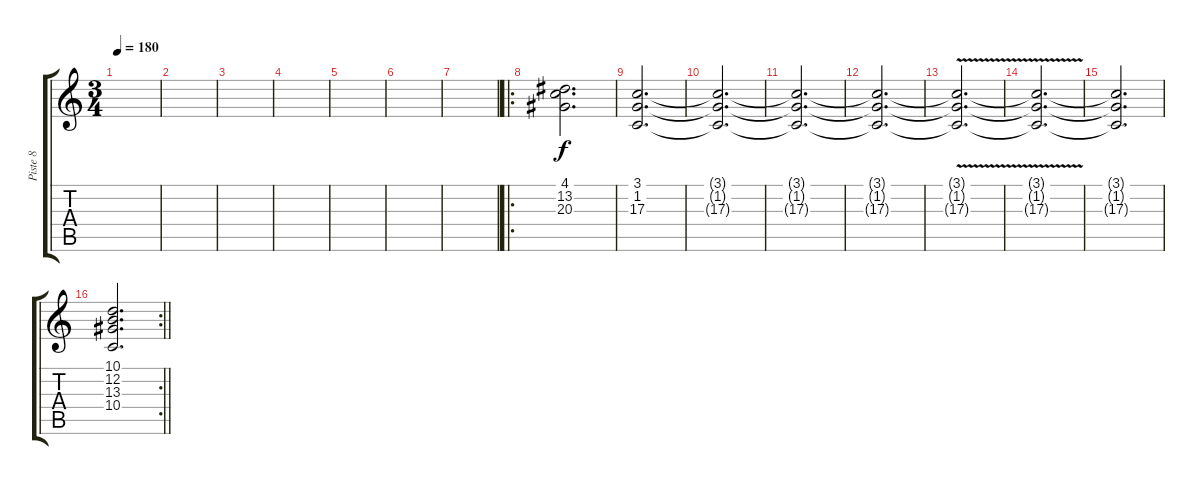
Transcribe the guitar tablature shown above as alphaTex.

\track ("Piste 8" "Piste 8") {instrument rockorgan}
\staff {score tabs}
\tuning (E4 B3 G3 D3 A2 E2) {hide}
\ts (3 4)
\tempo 180
\clef g2
\ks c
|
|
|
|
|
|
|
\ro
(4.1 13.2 20.3).2{d} |
(3.1 1.2 17.3).2{d} |
(3.1{t} 1.2{t} 17.3{t}).2{d} |
(3.1{t} 1.2{t} 17.3{t}).2{d} |
(3.1{t} 1.2{t} 17.3{t}).2{d} |
(3.1{t} 1.2{t} 17.3{v t}).2{d} |
(3.1{t} 1.2{t} 17.3{t}).2{d} |
(3.1{t} 1.2{t} 17.3{t}).2{d} |
\rc 2
\barLineRight lightlight
(10.1 12.2 13.3 10.4).2{d}
